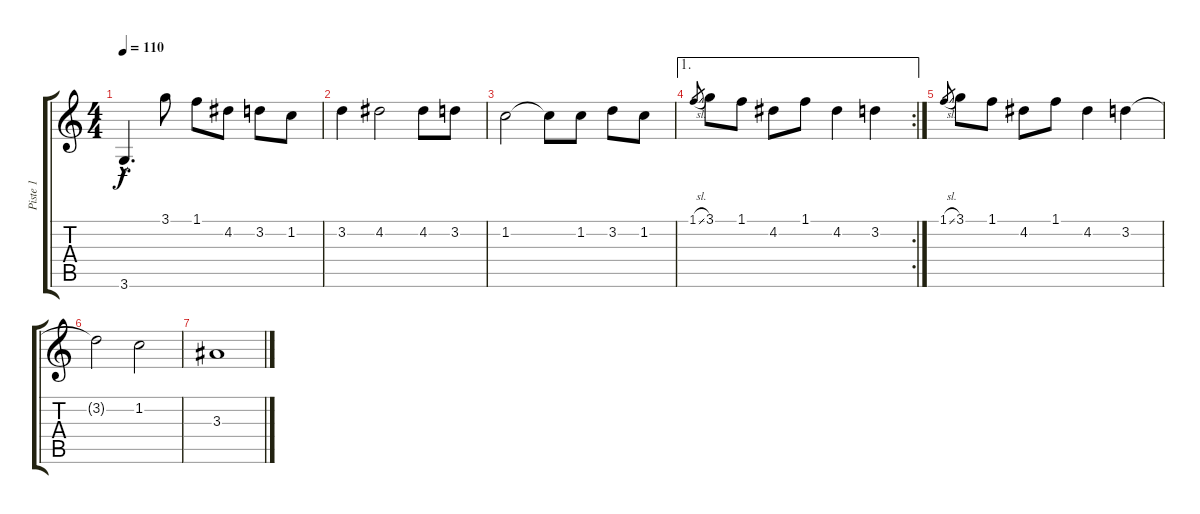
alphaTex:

\track ("Piste 1" "Piste 1") {instrument distortionguitar}
\staff {score tabs}
\tuning (E4 B3 G3 D3 A2 E2) {hide}
\ts (4 4)
\tempo 110
\clef g2
\ks c
3.6{hac}.4{d dy f} 3.1.8 1.1.8 4.2.8 3.2.8 1.2.8 |
3.2.4 4.2.2 4.2.8 3.2.8 |
1.2.2 1.2{t}.8 1.2.8 3.2.8 1.2.8 |
\ae 1
\rc 2
1.1{sl}.8{gr} 3.1.8 1.1.8 4.2.8 1.1.8 4.2.4 3.2.4 |
1.1{sl}.8{gr} 3.1.8 1.1.8 4.2.8 1.1.8 4.2.4 3.2.4 |
3.2{t}.2 1.2.2 |
3.3.1
